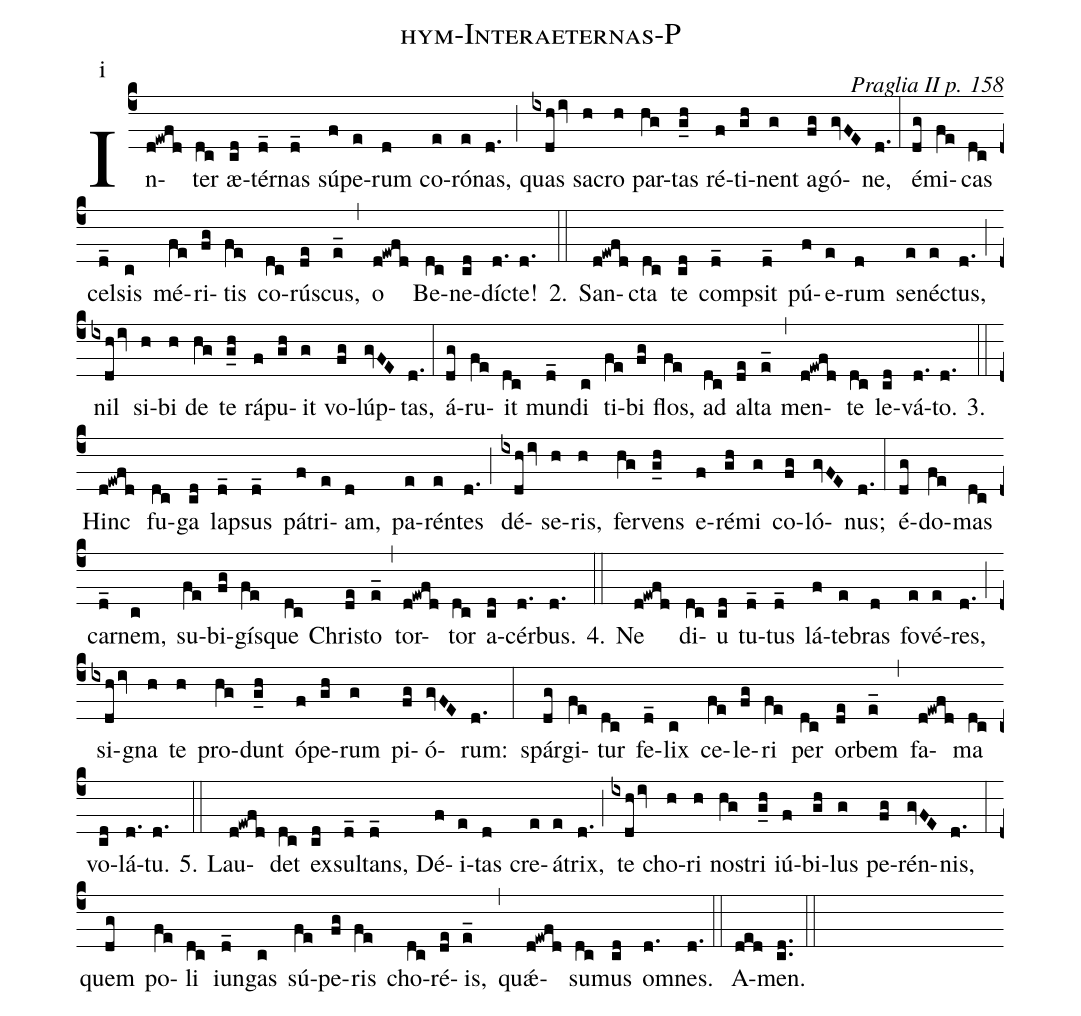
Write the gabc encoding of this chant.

name: hym-Interaeternas-P;
commentary: Praglia II p. 158;
annotation: i;
%%
initial-style: 0;
%%
(c4) In(d!ewfd)ter(dc) æ(cd)tér(d_)nas(d_) sú(f)pe(e)rum(d) co(e)ró(e)nas,(d.) (;)
quas(ixdh/iv) sa(h)cro(h) par(hg)tas(g_h) ré(f)ti(gh)nent(g) a(fg)gó(gvFE)ne,(d.) (:)
é(dg)mi(fe)cas(dc) cel(d_)sis(c) mé(fe)ri(fg)tis(fe) co(dc)rú(de)scus,(e_) (,)
o(d!ewfd) Be(dc)ne(cd)dí(d.)cte!(d.)
2.(::) San(d!ewfd)cta(dc) te(cd) com(d_)psit(d_) pú(f)e(e)rum(d) se(e)né(e)ctus,(d.) (;)
nil(ixdh/iv) si(h)bi(h) de(hg) te(g_h) rá(f)pu(gh)it(g) vo(fg)lúp(gvFE)tas,(d.) (:)
á(dg)ru(fe)it(dc) mun(d_)di(c) ti(fe)bi(fg) flos,(fe) ad(dc) al(de)ta(e_) (,)
men(d!ewfd)te(dc) le(cd)vá(d.)to.(d.)
3.(::) Hinc(d!ewfd) fu(dc)ga(cd) la(d_)psus(d_) pá(f)tri(e)am,(d) pa(e)rén(e)tes(d.) (;)
dé(ixdh/iv)se(h)ris,(h) fer(hg)vens(g_h) e(f)ré(gh)mi(g) co(fg)ló(gvFE)nus;(d.) (:)
é(dg)do(fe)mas(dc) car(d_)nem,(c) su(fe)bi(fg)gís(fe)que(dc) Chri(de)sto(e_) (,)
tor(d!ewfd)tor(dc) a(cd)cér(d.)bus.(d.)
4.(::) Ne(d!ewfd) di(dc)u(cd) tu(d_)tus(d_) lá(f)te(e)bras(d) fo(e)vé(e)res,(d.) (;)
si(ixdh/iv)gna(h) te(h) pro(hg)dunt(g_h) ó(f)pe(gh)rum(g) pi(fg)ó(gvFE)rum:(d.) (:)
spár(dg)gi(fe)tur(dc) fe(d_)lix(c) ce(fe)le(fg)ri(fe) per(dc) or(de)bem(e_) (,)
fa(d!ewfd)ma(dc) vo(cd)lá(d.)tu.(d.)
5.(::) Lau(d!ewfd)det(dc) ex(cd)sul(d_)tans,(d_) Dé(f)i(e)tas(d) cre(e)á(e)trix,(d.) (;)
te(ixdh/iv) cho(h)ri(h) no(hg)stri(g_h) iú(f)bi(gh)lus(g) pe(fg)rén(gvFE)nis,(d.) (:)
quem(dg) po(fe)li(dc) iun(d_)gas(c) sú(fe)pe(fg)ris(fe) cho(dc)ré(de)is,(e_) (,)
quǽ(d!ewfd)su(dc)mus(cd) om(d.)nes.(d.) (::)
A(ded)men.(cd..) (::)
